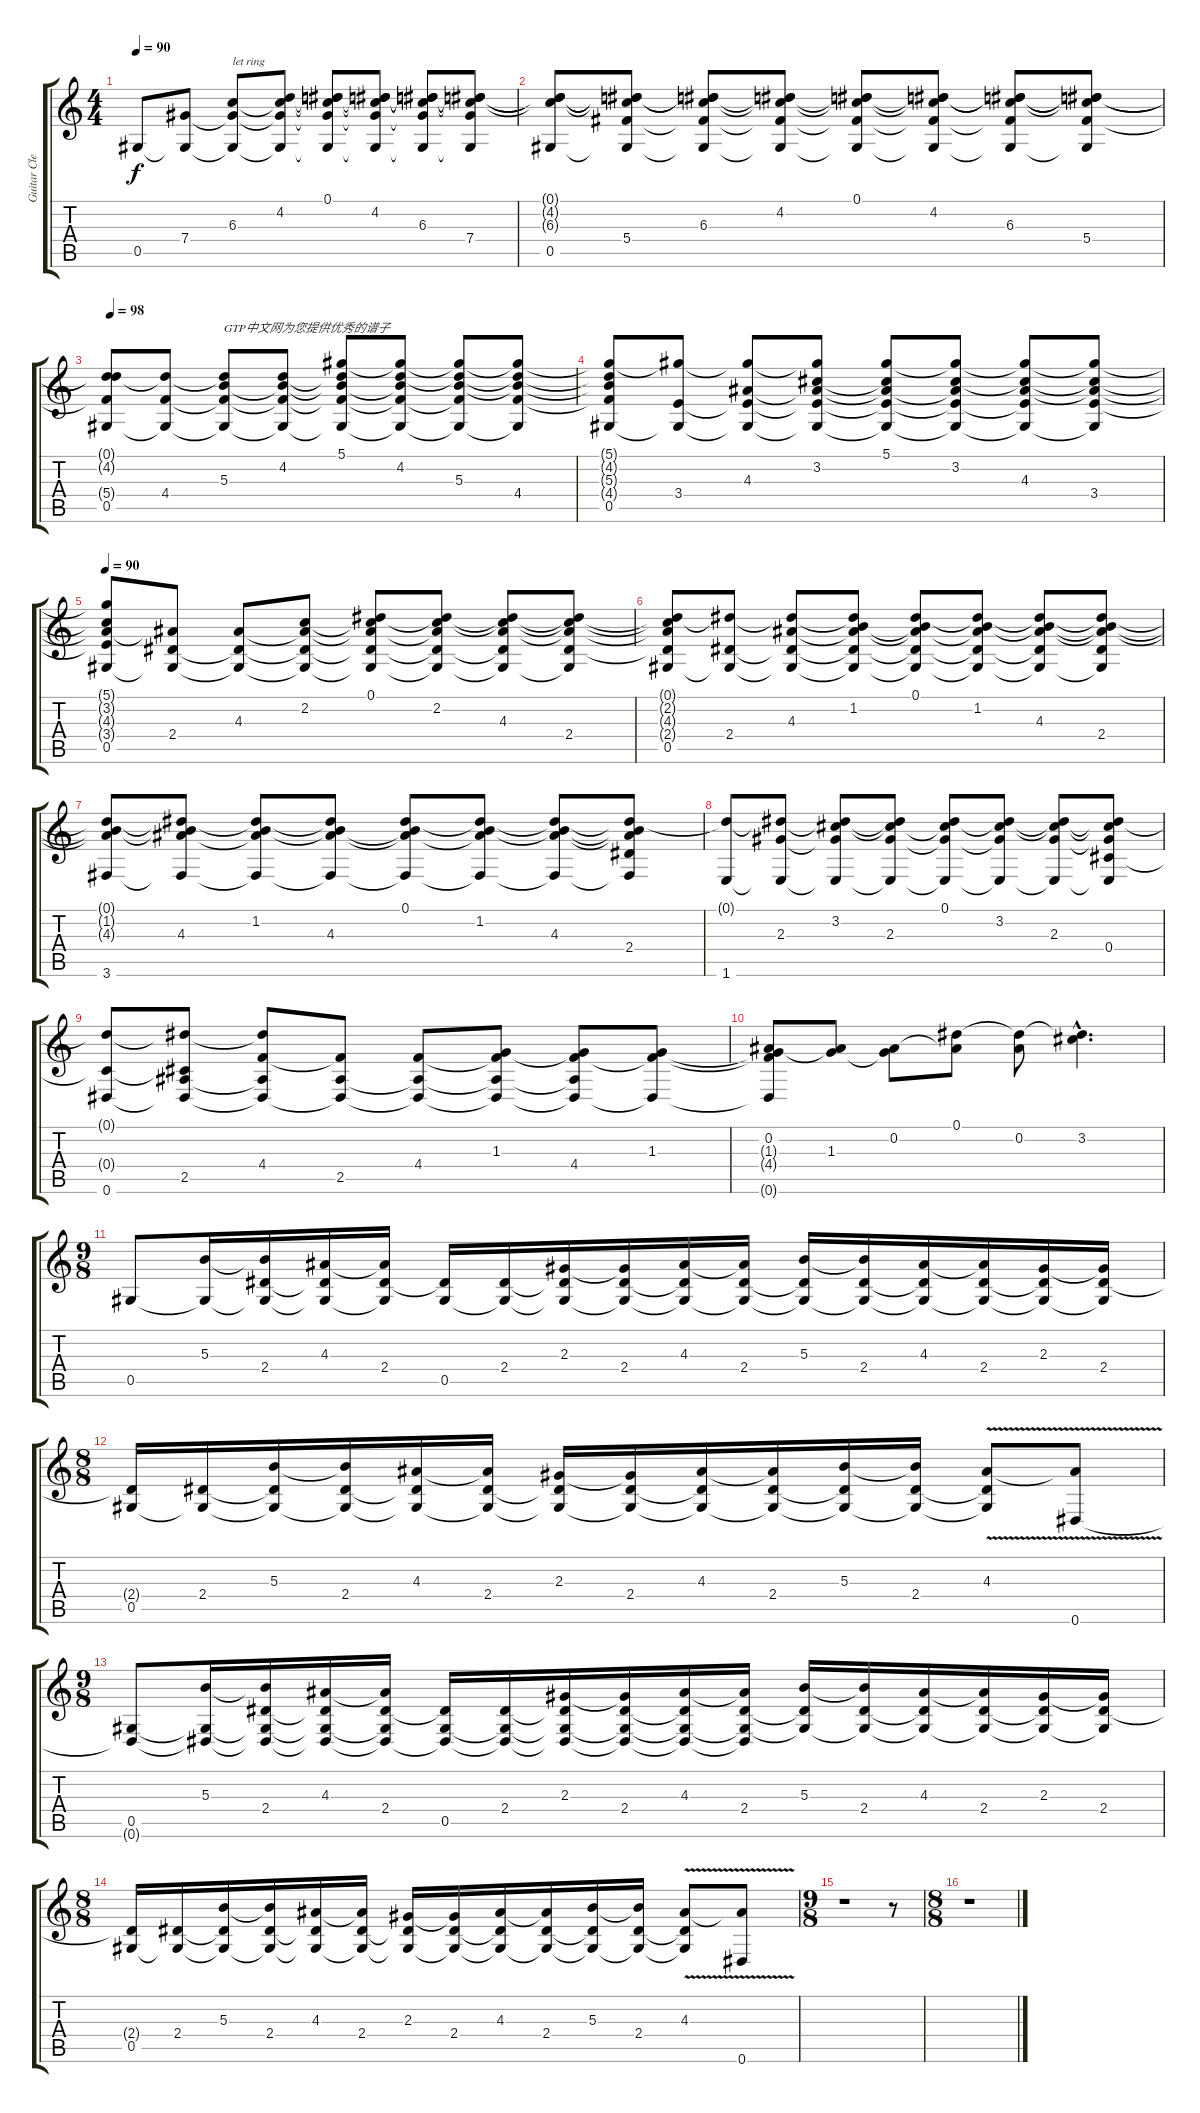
\track ("Guitar Clean" "Guitar Cle") {instrument electricguitarclean}
\staff {score tabs}
\tuning (Eb4 Bb3 Gb3 Db3 Ab2 Eb2) {hide}
\ts (4 4)
\tempo 90
\clef g2
\ks c
0.5.8{dy f instrument electricguitarclean} (7.4 0.5{t}).8 (6.3 7.4{t} 0.5{t}).8{txt "let ring"} (4.2 6.3{t} 7.4{t} 0.5{t}).8 (0.1 4.2{t} 6.3{t} 7.4{t} 0.5{t}).8 (0.1{t} 4.2 6.3{t} 7.4{t} 0.5{t}).8 (0.1{t} 4.2{t} 6.3 7.4{t} 0.5{t}).8 (0.1{t} 4.2{t} 6.3{t} 7.4 0.5{t}).8 |
(0.1{t} 4.2{t} 6.3{t} 0.5).8 (0.1{t} 4.2{t} 6.3{t} 5.4 0.5{t}).8 (0.1{t} 4.2{t} 6.3 5.4{t} 0.5{t}).8 (0.1{t} 4.2 6.3{t} 5.4{t} 0.5{t}).8 (0.1 4.2{t} 6.3{t} 5.4{t} 0.5{t}).8 (0.1{t} 4.2 6.3{t} 5.4{t} 0.5{t}).8 (0.1{t} 4.2{t} 6.3 5.4{t} 0.5{t}).8 (0.1{t} 4.2{t} 6.3{t} 5.4 0.5{t}).8 |
\tempo 98
(0.1{t} 4.2{t} 5.4{t} 0.5).8 (4.2{t} 4.4 0.5{t}).8 (4.2{t} 5.3 4.4{t} 0.5{t}).8{txt "GTP中文网为您提供优秀的谱子"} (4.2 5.3{t} 4.4{t} 0.5{t}).8 (5.1 4.2{t} 5.3{t} 4.4{t} 0.5{t}).8 (5.1{t} 4.2 5.3{t} 4.4{t} 0.5{t}).8 (5.1{t} 4.2{t} 5.3 4.4{t} 0.5{t}).8 (5.1{t} 4.2{t} 5.3{t} 4.4 0.5{t}).8 |
(5.1{t} 4.2{t} 5.3{t} 4.4{t} 0.5).8 (5.1{t} 3.4 0.5{t}).8 (5.1{t} 4.3 3.4{t} 0.5{t}).8 (5.1{t} 3.2 4.3{t} 3.4{t} 0.5{t}).8 (5.1 3.2{t} 4.3{t} 3.4{t} 0.5{t}).8 (5.1{t} 3.2 4.3{t} 3.4{t} 0.5{t}).8 (5.1{t} 3.2{t} 4.3 3.4{t} 0.5{t}).8 (5.1{t} 3.2{t} 4.3{t} 3.4 0.5{t}).8 |
\tempo 90
(5.1{t} 3.2{t} 4.3{t} 3.4{t} 0.5).8 (4.3{t} 2.4 0.5{t}).8 (4.3 2.4{t} 0.5{t}).8 (2.2 4.3{t} 2.4{t} 0.5{t}).8 (0.1 2.2{t} 4.3{t} 2.4{t} 0.5{t}).8 (0.1{t} 2.2 4.3{t} 2.4{t} 0.5{t}).8 (0.1{t} 2.2{t} 4.3 2.4{t} 0.5{t}).8 (0.1{t} 2.2{t} 4.3{t} 2.4 0.5{t}).8 |
(0.1{t} 2.2{t} 4.3{t} 2.4{t} 0.5).8 (0.1{t} 2.4 0.5{t}).8 (0.1{t} 4.3 2.4{t} 0.5{t}).8 (0.1{t} 1.2 4.3{t} 2.4{t} 0.5{t}).8 (0.1 1.2{t} 4.3{t} 2.4{t} 0.5{t}).8 (0.1{t} 1.2 4.3{t} 2.4{t} 0.5{t}).8 (0.1{t} 1.2{t} 4.3 2.4{t} 0.5{t}).8 (0.1{t} 1.2{t} 4.3{t} 2.4 0.5{t}).8 |
(0.1{t} 1.2{t} 4.3{t} 3.6).8 (0.1{t} 1.2{t} 4.3 3.6{t}).8 (0.1{t} 1.2 4.3{t} 3.6{t}).8 (0.1{t} 1.2{t} 4.3 3.6{t}).8 (0.1 1.2{t} 4.3{t} 3.6{t}).8 (0.1{t} 1.2 4.3{t} 3.6{t}).8 (0.1{t} 1.2{t} 4.3 3.6{t}).8 (0.1{t} 1.2{t} 4.3{t} 2.4 3.6{t}).8 |
(0.1{t} 1.6).8 (0.1{t} 2.3 1.6{t}).8 (0.1{t} 3.2 2.3{t} 1.6{t}).8 (0.1{t} 3.2{t} 2.3 1.6{t}).8 (0.1 3.2{t} 2.3{t} 1.6{t}).8 (0.1{t} 3.2 2.3{t} 1.6{t}).8 (0.1{t} 3.2{t} 2.3 1.6{t}).8 (0.1{t} 3.2{t} 2.3{t} 0.4 1.6{t}).8 |
(0.1{t} 0.4{t} 0.6).8 (0.1{t} 0.4{t} 2.5 0.6{t}).8 (0.1{t} 4.4 2.5{t} 0.6{t}).8 (4.4{t} 2.5 0.6{t}).8 (4.4 2.5{t} 0.6{t}).8 (1.3 4.4{t} 2.5{t} 0.6{t}).8 (1.3{t} 4.4 2.5{t} 0.6{t}).8 (1.3 4.4{t} 0.6{t}).8 |
(0.2 1.3{t} 4.4{t} 0.6{t}).8 (0.2{t} 1.3).8 (0.2 1.3{t}).8 (0.1 0.2{t}).8 (0.1{t} 0.2).8 (0.1{hac t} 3.2{hac}).4{d} |
\ts (9 8)
0.5.8 (5.3 0.5{t}).16 (5.3{t} 2.4 0.5{t}).16 (4.3 2.4{t} 0.5{t}).16 (4.3{t} 2.4 0.5{t}).16 (2.4{t} 0.5).16 (2.4 0.5{t}).16 (2.3 2.4{t} 0.5{t}).16 (2.3{t} 2.4 0.5{t}).16 (4.3 2.4{t} 0.5{t}).16 (4.3{t} 2.4 0.5{t}).16 (5.3 2.4{t} 0.5{t}).16 (5.3{t} 2.4 0.5{t}).16 (4.3 2.4{t} 0.5{t}).16 (4.3{t} 2.4 0.5{t}).16 (2.3 2.4{t} 0.5{t}).16 (2.3{t} 2.4 0.5{t}).16 |
\ts (8 8)
(2.4{t} 0.5).16 (2.4 0.5{t}).16 (5.3 2.4{t} 0.5{t}).16 (5.3{t} 2.4 0.5{t}).16 (4.3 2.4{t} 0.5{t}).16 (4.3{t} 2.4 0.5{t}).16 (2.3 2.4{t} 0.5{t}).16 (2.3{t} 2.4 0.5{t}).16 (4.3 2.4{t} 0.5{t}).16 (4.3{t} 2.4 0.5{t}).16 (5.3 2.4{t} 0.5{t}).16 (5.3{t} 2.4 0.5{t}).16 (4.3{v} 2.4{v t} 0.5{v t}).8 (4.3{t} 0.6).8 |
\ts (9 8)
(0.5 0.6{t}).8 (5.3 0.5{t} 0.6{t}).16 (5.3{t} 2.4 0.5{t} 0.6{t}).16 (4.3 2.4{t} 0.5{t} 0.6{t}).16 (4.3{t} 2.4 0.5{t} 0.6{t}).16 (2.4{t} 0.5 0.6{t}).16 (2.4 0.5{t} 0.6{t}).16 (2.3 2.4{t} 0.5{t} 0.6{t}).16 (2.3{t} 2.4 0.5{t} 0.6{t}).16 (4.3 2.4{t} 0.5{t} 0.6{t}).16 (4.3{t} 2.4 0.5{t} 0.6{t}).16 (5.3 2.4{t} 0.5{t}).16 (5.3{t} 2.4 0.5{t}).16 (4.3 2.4{t} 0.5{t}).16 (4.3{t} 2.4 0.5{t}).16 (2.3 2.4{t} 0.5{t}).16 (2.3{t} 2.4 0.5{t}).16 |
\ts (8 8)
(2.4{t} 0.5).16 (2.4 0.5{t}).16 (5.3 2.4{t} 0.5{t}).16 (5.3{t} 2.4 0.5{t}).16 (4.3 2.4{t} 0.5{t}).16 (4.3{t} 2.4 0.5{t}).16 (2.3 2.4{t} 0.5{t}).16 (2.3{t} 2.4 0.5{t}).16 (4.3 2.4{t} 0.5{t}).16 (4.3{t} 2.4 0.5{t}).16 (5.3 2.4{t} 0.5{t}).16 (5.3{t} 2.4 0.5{t}).16 (4.3{v} 2.4{v t} 0.5{v t}).8 (4.3{t} 0.6).8 |
\ts (9 8)
r.1 r.8 |
\ts (8 8)
r.1
